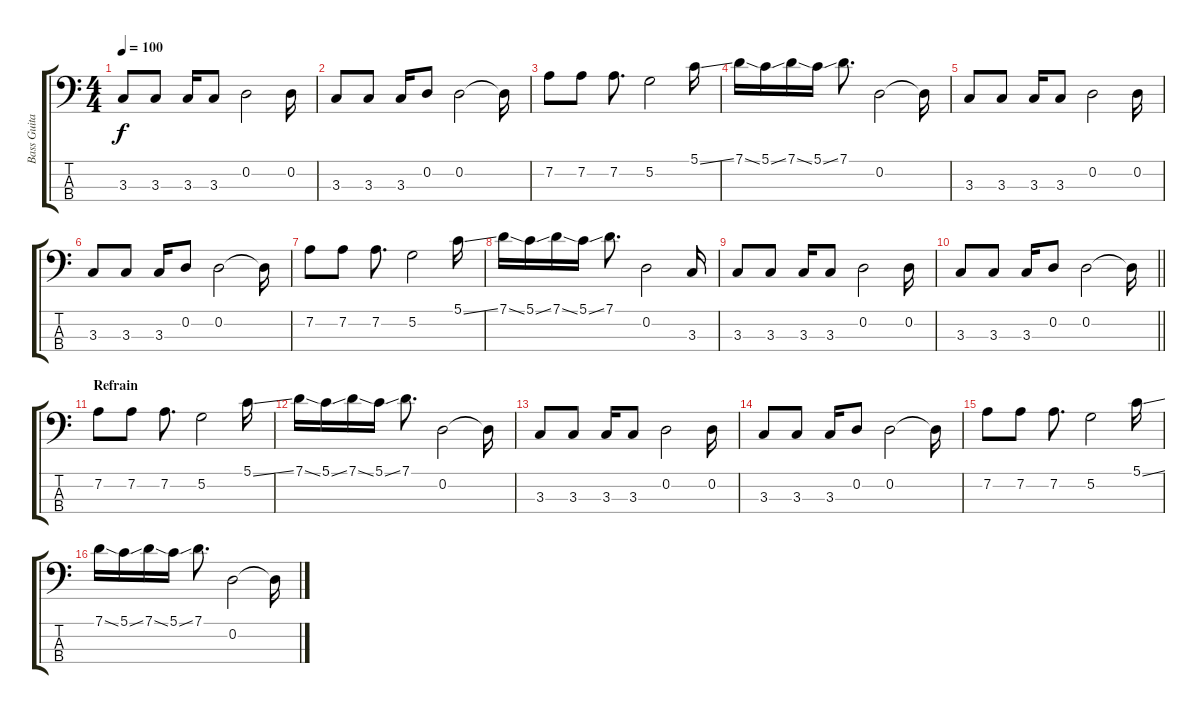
\track ("Bass Guitar" "Bass Guita") {instrument electricbassfinger}
\staff {score tabs}
\tuning (G2 D2 A1 E1) {hide}
\ts (4 4)
\tempo 100
\clef f4
\ks c
3.3.8{dy f} 3.3.8 3.3.16 3.3.8 0.2.2 0.2.16 |
3.3.8 3.3.8 3.3.16 0.2.8 0.2.2 0.2{t}.16 |
7.2.8 7.2.8 7.2.8{d} 5.2.2 5.1{ss}.16 |
7.1{ss}.16 5.1{ss}.16 7.1{ss}.16 5.1{ss}.16 7.1.8{d} 0.2.2 0.2{t}.16 |
3.3.8 3.3.8 3.3.16 3.3.8 0.2.2 0.2.16 |
3.3.8 3.3.8 3.3.16 0.2.8 0.2.2 0.2{t}.16 |
7.2.8 7.2.8 7.2.8{d} 5.2.2 5.1{ss}.16 |
7.1{ss}.16 5.1{ss}.16 7.1{ss}.16 5.1{ss}.16 7.1.8{d} 0.2.2 3.3.16 |
3.3.8 3.3.8 3.3.16 3.3.8 0.2.2 0.2.16 |
\barLineRight lightlight
3.3.8 3.3.8 3.3.16 0.2.8 0.2.2 0.2{t}.16 |
\section ("" "Refrain")
7.2.8 7.2.8 7.2.8{d} 5.2.2 5.1{ss}.16 |
7.1{ss}.16 5.1{ss}.16 7.1{ss}.16 5.1{ss}.16 7.1.8{d} 0.2.2 0.2{t}.16 |
3.3.8 3.3.8 3.3.16 3.3.8 0.2.2 0.2.16 |
3.3.8 3.3.8 3.3.16 0.2.8 0.2.2 0.2{t}.16 |
7.2.8 7.2.8 7.2.8{d} 5.2.2 5.1{ss}.16 |
7.1{ss}.16 5.1{ss}.16 7.1{ss}.16 5.1{ss}.16 7.1.8{d} 0.2.2 0.2{t}.16
